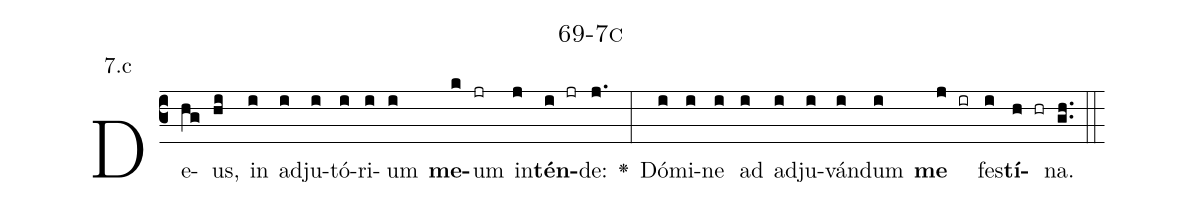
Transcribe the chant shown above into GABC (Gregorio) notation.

name: 69-7c;
annotation: 7.c;
%%
(c3)De(hg)us,(hi) in(i) ad(i)ju(i)tó(i)ri(i)um(i) <b>me</b>(k)um(jr) in(j)<b>tén</b>(i jr)de:(j.) <v>\greheightstar</v>(:) Dó(i)mi(i)ne(i) ad(i) ad(i)ju(i)ván(i)dum(i) <b>me</b>(j ir) fes(i)<b>tí</b>(h hr)na.(gh..) (::)


%E(i) u(i) o(j) u(i) a(h) e.(gh..) (::)
